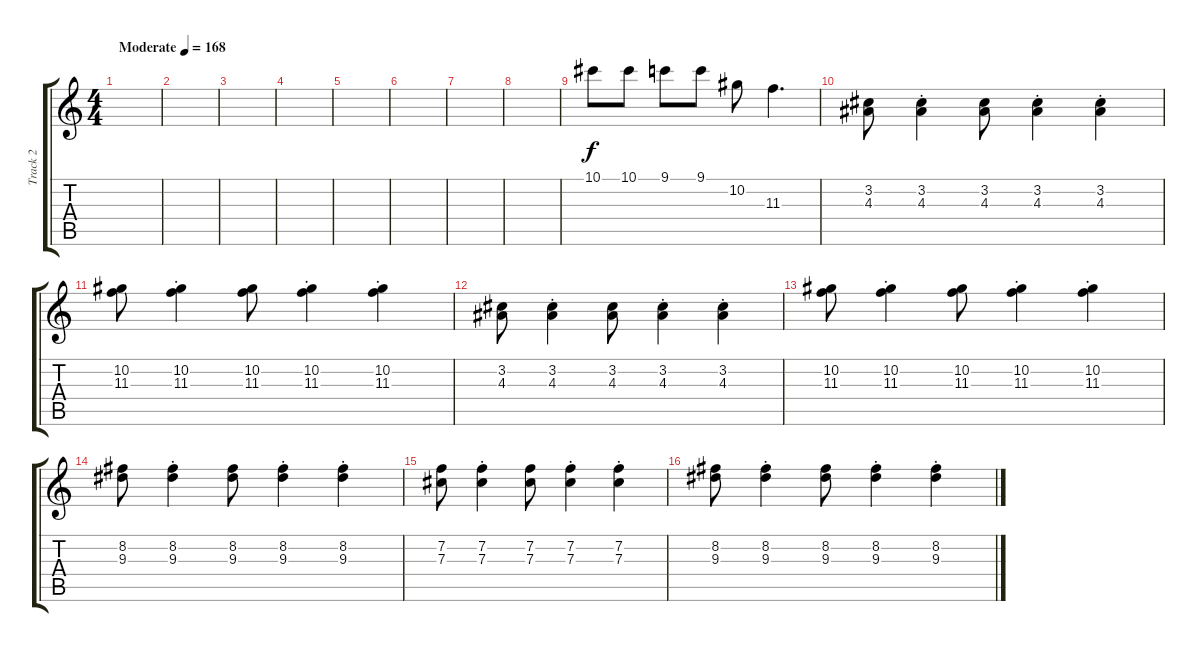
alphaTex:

\track ("Track 2" "Track 2") {instrument distortionguitar}
\staff {score tabs}
\tuning (Eb4 Bb3 Gb3 Db3 Ab2 Eb2) {hide}
\ts (4 4)
\tempo (168 "Moderate")
\clef g2
\ks c
|
|
|
|
|
|
|
|
10.1.8 10.1.8 9.1.8 9.1.8 10.2.8 11.3.4{d} |
(3.2 4.3).8 (3.2{st} 4.3{st}).4 (3.2 4.3).8 (3.2{st} 4.3{st}).4 (3.2{st} 4.3{st}).4 |
(10.2 11.3).8 (10.2{st} 11.3{st}).4 (10.2 11.3).8 (10.2{st} 11.3{st}).4 (10.2{st} 11.3{st}).4 |
(3.2 4.3).8 (3.2{st} 4.3{st}).4 (3.2 4.3).8 (3.2{st} 4.3{st}).4 (3.2{st} 4.3{st}).4 |
(10.2 11.3).8 (10.2{st} 11.3{st}).4 (10.2 11.3).8 (10.2{st} 11.3{st}).4 (10.2{st} 11.3{st}).4 |
(8.2 9.3).8 (8.2{st} 9.3{st}).4 (8.2 9.3).8 (8.2{st} 9.3{st}).4 (8.2{st} 9.3{st}).4 |
(7.2 7.3).8 (7.2{st} 7.3{st}).4 (7.2 7.3).8 (7.2{st} 7.3{st}).4 (7.2{st} 7.3{st}).4 |
(8.2 9.3).8 (8.2{st} 9.3{st}).4 (8.2 9.3).8 (8.2{st} 9.3{st}).4 (8.2{st} 9.3{st}).4
